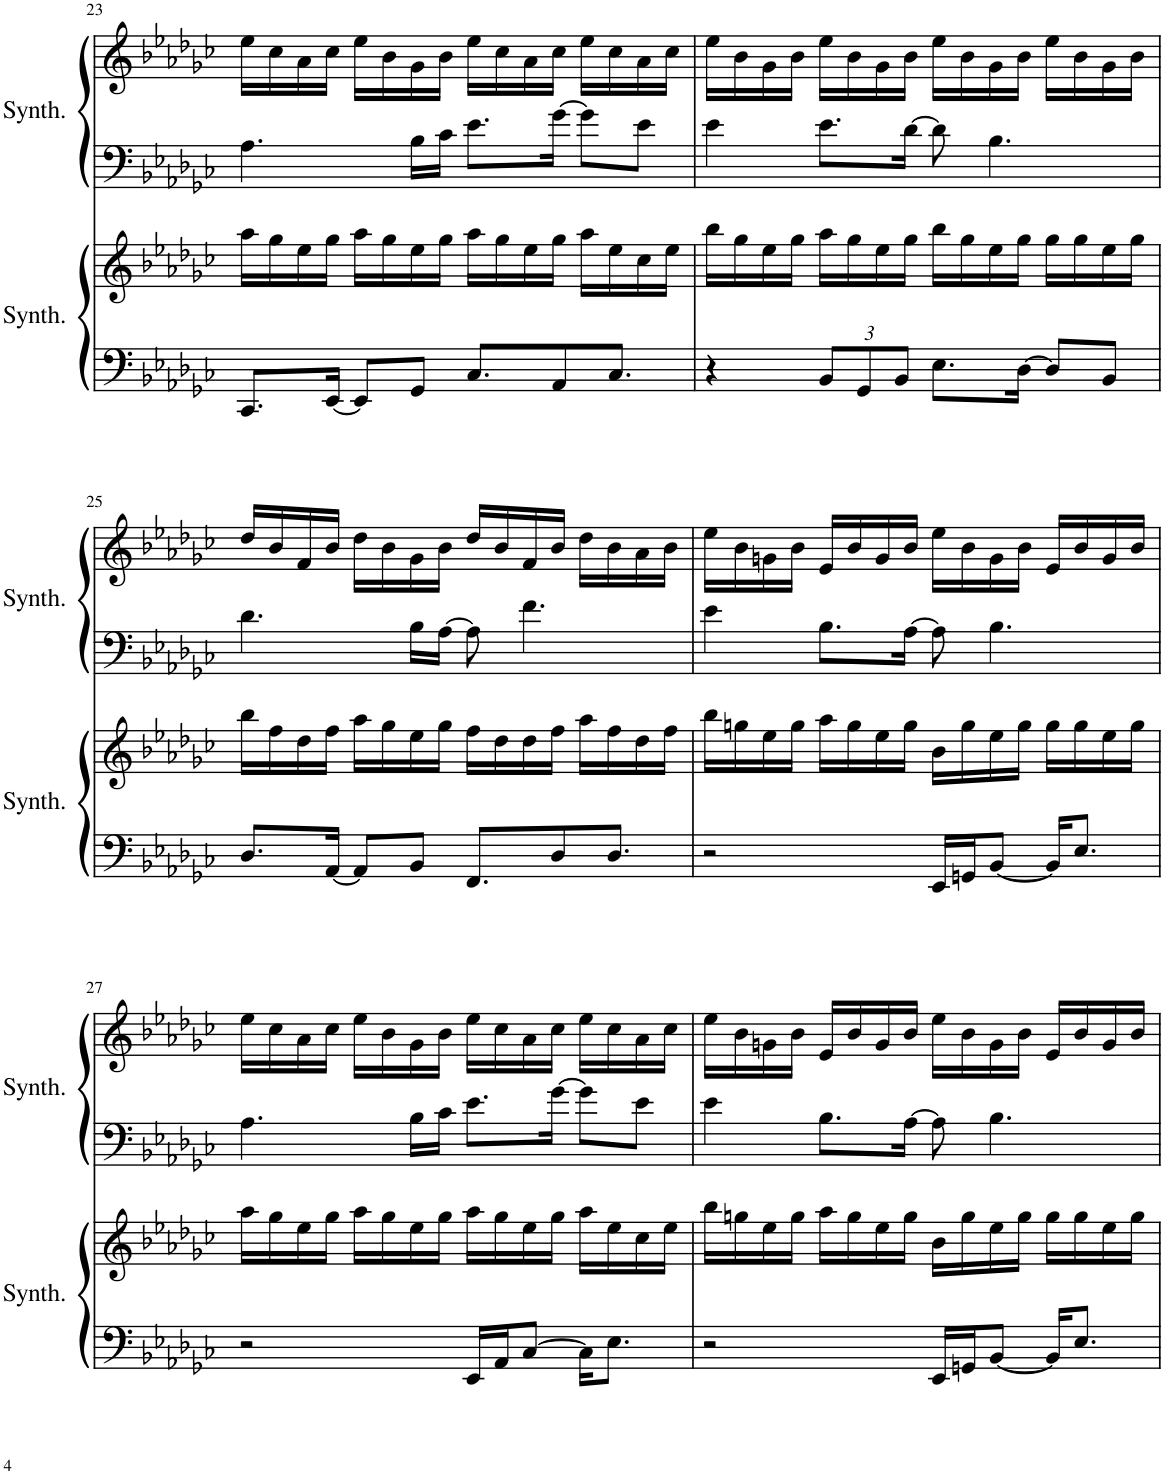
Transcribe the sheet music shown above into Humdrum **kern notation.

**kern	**kern	**kern	**kern
*part2	*part2	*part1	*part1
*staff4	*staff3	*staff2	*staff1
*I"Square Synthesizer	*	*I"Square Synthesizer	*
*I'Synth.	*	*I'Synth.	*
!!LO:PB:g=z
*clefF4	*clefG2	*clefF4	*clefG2
*k[b-e-a-d-g-c-]	*k[b-e-a-d-g-c-]	*k[b-e-a-d-g-c-]	*k[b-e-a-d-g-c-]
*M4/4	*M4/4	*M4/4	*M4/4
=23	=23	=23	=23
8.CC-/L	16aa-\LL	4.A-\	16ee-\LL
.	16gg-\	.	16cc-\
.	16ee-\	.	16a-\
[16EE-/Jk	16gg-\JJ	.	16cc-\JJ
8EE-/L]	16aa-\LL	.	16ee-\LL
.	16gg-\	.	16b-\
8GG-/J	16ee-\	16B-\LL	16g-\
.	16gg-\JJ	16c-\JJ	16b-\JJ
8.C-/L	16aa-\LL	8.e-\L	16ee-\LL
.	16gg-\	.	16cc-\
.	16ee-\	.	16a-\
8AA-/	16gg-\JJ	[16g-\Jk	16cc-\JJ
.	16aa-\LL	8g-\L]	16ee-\LL
8.C-/J	16ee-\	.	16cc-\
.	16cc-\	8e-\J	16a-\
.	16ee-\JJ	.	16cc-\JJ
=24	=24	=24	=24
4r	16bb-\LL	4e-\	16ee-\LL
.	16gg-\	.	16b-\
.	16ee-\	.	16g-\
.	16gg-\JJ	.	16b-\JJ
*Xbrackettup	*	*	*
12BB-/L	16aa-\LL	8.e-\L	16ee-\LL
.	16gg-\	.	16b-\
12GG-/	.	.	.
.	16ee-\	.	16g-\
12BB-/J	.	.	.
.	16gg-\JJ	[16d-\Jk	16b-\JJ
8.E-\L	16bb-\LL	8d-\]	16ee-\LL
.	16gg-\	.	16b-\
.	16ee-\	4.B-\	16g-\
[16D-\Jk	16gg-\JJ	.	16b-\JJ
8D-/L]	16gg-\LL	.	16ee-\LL
.	16gg-\	.	16b-\
8BB-/J	16ee-\	.	16g-\
.	16gg-\JJ	.	16b-\JJ
!!LO:LB:g=z
=25	=25	=25	=25
8.D-/L	16bb-\LL	4.d-\	16dd-/LL
.	16ff\	.	16b-/
.	16dd-\	.	16f/
[16AA-/Jk	16ff\JJ	.	16b-/JJ
8AA-/L]	16aa-\LL	.	16dd-\LL
.	16gg-\	.	16b-\
8BB-/J	16ee-\	16B-\LL	16g-\
.	16gg-\JJ	[16A-\JJ	16b-\JJ
8.FF/L	16ff\LL	8A-\]	16dd-/LL
.	16dd-\	.	16b-/
.	16dd-\	4.f\	16f/
8D-/	16ff\JJ	.	16b-/JJ
.	16aa-\LL	.	16dd-\LL
8.D-/J	16ff\	.	16b-\
.	16dd-\	.	16a-\
.	16ff\JJ	.	16b-\JJ
=26	=26	=26	=26
2r	16bb-\LL	4e-\	16ee-\LL
.	16ggn\	.	16b-\
.	16ee-\	.	16gn\
.	16gg\JJ	.	16b-\JJ
.	16aa-\LL	8.B-\L	16e-/LL
.	16gg\	.	16b-/
.	16ee-\	.	16g/
.	16gg\JJ	[16A-\Jk	16b-/JJ
16EE-/LL	16b-\LL	8A-\]	16ee-\LL
16GGn/J	16gg\	.	16b-\
[8BB-/J	16ee-\	4.B-\	16g\
.	16gg\JJ	.	16b-\JJ
16BB-/KL]	16gg\LL	.	16e-/LL
8.E-/J	16gg\	.	16b-/
.	16ee-\	.	16g/
.	16gg\JJ	.	16b-/JJ
!!LO:LB:g=z
=27	=27	=27	=27
2r	16aa-\LL	4.A-\	16ee-\LL
.	16gg-\	.	16cc-\
.	16ee-\	.	16a-\
.	16gg-\JJ	.	16cc-\JJ
.	16aa-\LL	.	16ee-\LL
.	16gg-\	.	16b-\
.	16ee-\	16B-\LL	16g-\
.	16gg-\JJ	16c-\JJ	16b-\JJ
16EE-/LL	16aa-\LL	8.e-\L	16ee-\LL
16AA-/J	16gg-\	.	16cc-\
[8C-/J	16ee-\	.	16a-\
.	16gg-\JJ	[16g-\Jk	16cc-\JJ
16C-\KL]	16aa-\LL	8g-\L]	16ee-\LL
8.E-\J	16ee-\	.	16cc-\
.	16cc-\	8e-\J	16a-\
.	16ee-\JJ	.	16cc-\JJ
=28	=28	=28	=28
2r	16bb-\LL	4e-\	16ee-\LL
.	16ggn\	.	16b-\
.	16ee-\	.	16gn\
.	16gg\JJ	.	16b-\JJ
.	16aa-\LL	8.B-\L	16e-/LL
.	16gg\	.	16b-/
.	16ee-\	.	16g/
.	16gg\JJ	[16A-\Jk	16b-/JJ
16EE-/LL	16b-\LL	8A-\]	16ee-\LL
16GGn/J	16gg\	.	16b-\
[8BB-/J	16ee-\	4.B-\	16g\
.	16gg\JJ	.	16b-\JJ
16BB-/KL]	16gg\LL	.	16e-/LL
8.E-/J	16gg\	.	16b-/
.	16ee-\	.	16g/
.	16gg\JJ	.	16b-/JJ
=	=	=	=
*-	*-	*-	*-
